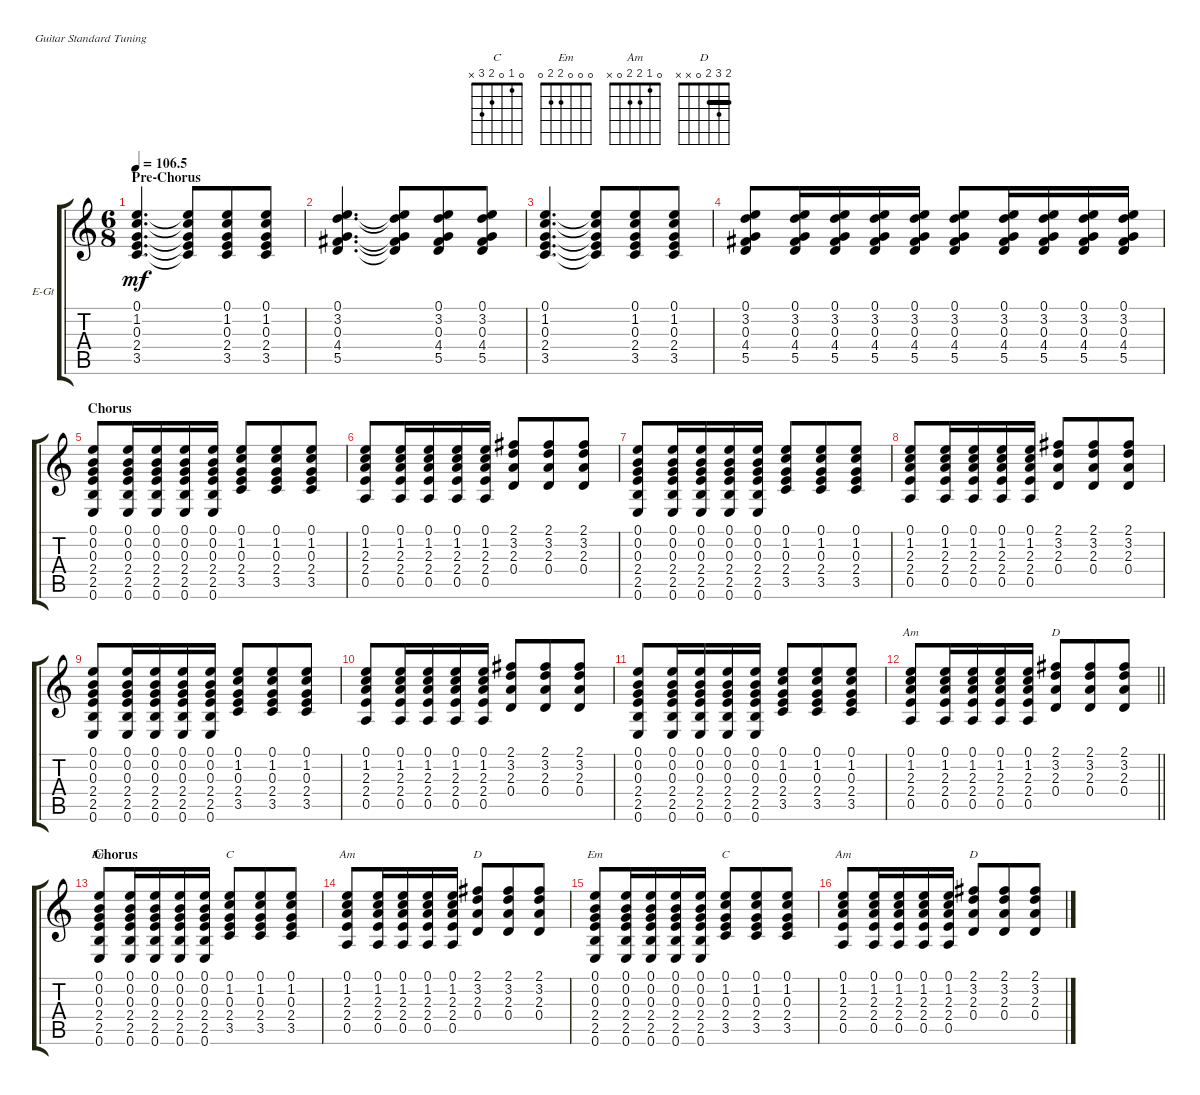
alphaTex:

\defaultSystemsLayout 4
\bracketExtendMode groupsimilarinstruments
\firstSystemTrackNameOrientation horizontal
\otherSystemsTrackNameOrientation horizontal
\track ("Electric Guitar" "E-Gt") {instrument electricguitarclean}
\staff {score tabs}
\tuning (E4 B3 G3 D3 A2 E2)
\chord ("C" 0 1 0 2 3 x) {showfingering false}
\chord ("Em" 0 0 0 2 2 0) {showfingering false}
\chord ("Am" 0 1 2 2 0 x) {showfingering false}
\chord ("D" 2 3 2 0 x x) {showfingering false barre 2}
\ts (6 8)
\section ("" "Pre-Chorus")
\tempo
106.5
\accidentals auto
\clef g2
\ottava regular
\simile none
\ks c
(3.5 2.4 0.3 1.2 0.1).4{d dy mf} (3.5{t} 2.4{t} 0.3{t} 1.2{t} 0.1{t}).8 (3.5 2.4 0.3 1.2 0.1).8 (3.5 2.4 0.3 1.2 0.1).8 |
(5.5 4.4 0.3 3.2 0.1).4{d} (5.5{t} 4.4{t} 0.3{t} 3.2{t} 0.1{t}).8 (5.5 4.4 0.3 3.2 0.1).8 (5.5 4.4 0.3 3.2 0.1).8 |
(3.5 2.4 0.3 1.2 0.1).4{d} (3.5{t} 2.4{t} 0.3{t} 1.2{t} 0.1{t}).8 (3.5 2.4 0.3 1.2 0.1).8 (3.5 2.4 0.3 1.2 0.1).8 |
(5.5 4.4 0.3 3.2 0.1).8 (5.5 4.4 0.3 3.2 0.1).16 (5.5 4.4 0.3 3.2 0.1).16 (5.5 4.4 0.3 3.2 0.1).16 (5.5 4.4 0.3 3.2 0.1).16 (5.5 4.4 0.3 3.2 0.1).8 (5.5 4.4 0.3 3.2 0.1).16 (5.5 4.4 0.3 3.2 0.1).16 (5.5 4.4 0.3 3.2 0.1).16 (5.5 4.4 0.3 3.2 0.1).16 |
\section ("" "Chorus")
(0.6 2.5 2.4 0.3 0.2 0.1).8 (0.6 2.5 2.4 0.3 0.2 0.1).16 (0.6 2.5 2.4 0.3 0.2 0.1).16 (0.6 2.5 2.4 0.3 0.2 0.1).16 (0.6 2.5 2.4 0.3 0.2 0.1).16 (3.5 2.4 0.3 1.2 0.1).8 (3.5 2.4 0.3 1.2 0.1).8 (3.5 2.4 0.3 1.2 0.1).8 |
(0.5 2.4 2.3 1.2 0.1).8 (0.5 2.4 2.3 1.2 0.1).16 (0.5 2.4 2.3 1.2 0.1).16 (0.5 2.4 2.3 1.2 0.1).16 (0.5 2.4 2.3 1.2 0.1).16 (0.4 2.3 3.2 2.1).8 (0.4 2.3 3.2 2.1).8 (0.4 2.3 3.2 2.1).8 |
(0.6 2.5 2.4 0.3 0.2 0.1).8 (0.6 2.5 2.4 0.3 0.2 0.1).16 (0.6 2.5 2.4 0.3 0.2 0.1).16 (0.6 2.5 2.4 0.3 0.2 0.1).16 (0.6 2.5 2.4 0.3 0.2 0.1).16 (3.5 2.4 0.3 1.2 0.1).8 (3.5 2.4 0.3 1.2 0.1).8 (3.5 2.4 0.3 1.2 0.1).8 |
(0.5 2.4 2.3 1.2 0.1).8 (0.5 2.4 2.3 1.2 0.1).16 (0.5 2.4 2.3 1.2 0.1).16 (0.5 2.4 2.3 1.2 0.1).16 (0.5 2.4 2.3 1.2 0.1).16 (0.4 2.3 3.2 2.1).8 (0.4 2.3 3.2 2.1).8 (0.4 2.3 3.2 2.1).8 |
(0.6 2.5 2.4 0.3 0.2 0.1).8 (0.6 2.5 2.4 0.3 0.2 0.1).16 (0.6 2.5 2.4 0.3 0.2 0.1).16 (0.6 2.5 2.4 0.3 0.2 0.1).16 (0.6 2.5 2.4 0.3 0.2 0.1).16 (3.5 2.4 0.3 1.2 0.1).8 (3.5 2.4 0.3 1.2 0.1).8 (3.5 2.4 0.3 1.2 0.1).8 |
(0.5 2.4 2.3 1.2 0.1).8 (0.5 2.4 2.3 1.2 0.1).16 (0.5 2.4 2.3 1.2 0.1).16 (0.5 2.4 2.3 1.2 0.1).16 (0.5 2.4 2.3 1.2 0.1).16 (0.4 2.3 3.2 2.1).8 (0.4 2.3 3.2 2.1).8 (0.4 2.3 3.2 2.1).8 |
(0.6 2.5 2.4 0.3 0.2 0.1).8 (0.6 2.5 2.4 0.3 0.2 0.1).16 (0.6 2.5 2.4 0.3 0.2 0.1).16 (0.6 2.5 2.4 0.3 0.2 0.1).16 (0.6 2.5 2.4 0.3 0.2 0.1).16 (3.5 2.4 0.3 1.2 0.1).8 (3.5 2.4 0.3 1.2 0.1).8 (3.5 2.4 0.3 1.2 0.1).8 |
\barLineRight lightlight
(0.5 2.4 2.3 1.2 0.1).8{ch "Am"} (0.5 2.4 2.3 1.2 0.1).16 (0.5 2.4 2.3 1.2 0.1).16 (0.5 2.4 2.3 1.2 0.1).16 (0.5 2.4 2.3 1.2 0.1).16 (0.4 2.3 3.2 2.1).8{ch "D"} (0.4 2.3 3.2 2.1).8 (0.4 2.3 3.2 2.1).8 |
\section ("" "Chorus")
(0.6 2.5 2.4 0.3 0.2 0.1).8{ch "Em"} (0.6 2.5 2.4 0.3 0.2 0.1).16 (0.6 2.5 2.4 0.3 0.2 0.1).16 (0.6 2.5 2.4 0.3 0.2 0.1).16 (0.6 2.5 2.4 0.3 0.2 0.1).16 (3.5 2.4 0.3 1.2 0.1).8{ch "C"} (3.5 2.4 0.3 1.2 0.1).8 (3.5 2.4 0.3 1.2 0.1).8 |
(0.5 2.4 2.3 1.2 0.1).8{ch "Am"} (0.5 2.4 2.3 1.2 0.1).16 (0.5 2.4 2.3 1.2 0.1).16 (0.5 2.4 2.3 1.2 0.1).16 (0.5 2.4 2.3 1.2 0.1).16 (0.4 2.3 3.2 2.1).8{ch "D"} (0.4 2.3 3.2 2.1).8 (0.4 2.3 3.2 2.1).8 |
(0.6 2.5 2.4 0.3 0.2 0.1).8{ch "Em"} (0.6 2.5 2.4 0.3 0.2 0.1).16 (0.6 2.5 2.4 0.3 0.2 0.1).16 (0.6 2.5 2.4 0.3 0.2 0.1).16 (0.6 2.5 2.4 0.3 0.2 0.1).16 (3.5 2.4 0.3 1.2 0.1).8{ch "C"} (3.5 2.4 0.3 1.2 0.1).8 (3.5 2.4 0.3 1.2 0.1).8 |
(0.5 2.4 2.3 1.2 0.1).8{ch "Am"} (0.5 2.4 2.3 1.2 0.1).16 (0.5 2.4 2.3 1.2 0.1).16 (0.5 2.4 2.3 1.2 0.1).16 (0.5 2.4 2.3 1.2 0.1).16 (0.4 2.3 3.2 2.1).8{ch "D"} (0.4 2.3 3.2 2.1).8 (0.4 2.3 3.2 2.1).8
